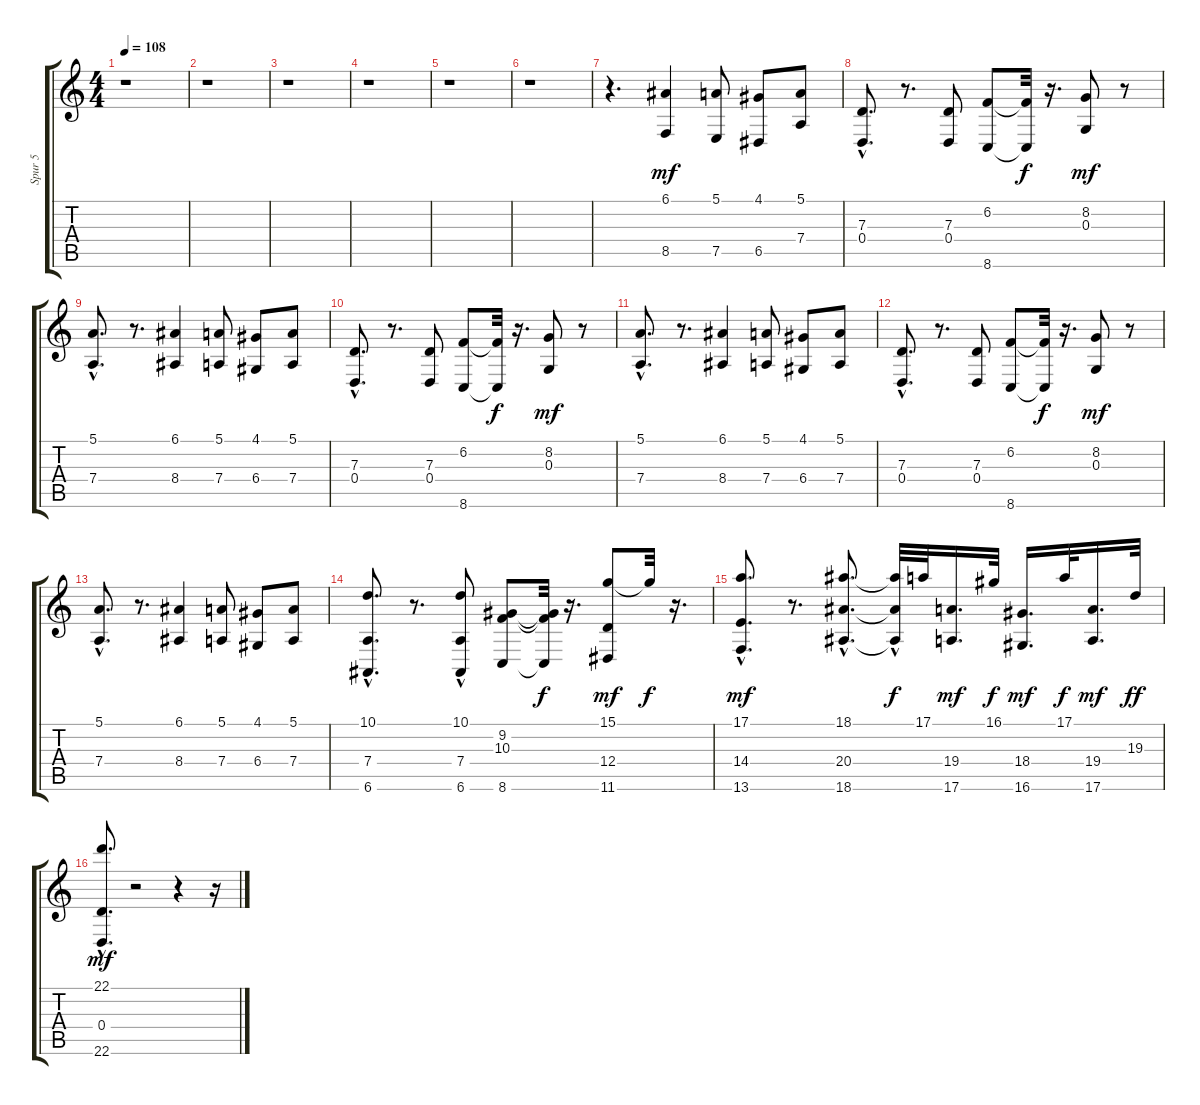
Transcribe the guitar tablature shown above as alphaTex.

\track ("Spur 5" "Spur 5") {instrument brasssection}
\staff {score tabs}
\tuning (E4 B3 G3 D3 A2 E2) {hide}
\ts (4 4)
\tempo 108
\clef g2
\ks c
r.1{dy f} |
r.1 |
r.1 |
r.1 |
r.1 |
r.1 |
r.4{d} (6.1 8.5).4{dy mf} (5.1 7.5).8 (4.1 6.5).8 (5.1 7.4).8 |
(7.3{hac} 0.4{hac}).8{d} r.8{d} (7.3 0.4).8 (6.2 8.6).8 (6.2{t} 8.6{t}).32{dy f} r.16{d} (8.2 0.3).8{dy mf} r.8 |
(5.1{hac} 7.4{hac}).8{d} r.8{d} (6.1 8.4).4 (5.1 7.4).8 (4.1 6.4).8 (5.1 7.4).8 |
(7.3{hac} 0.4{hac}).8{d} r.8{d} (7.3 0.4).8 (6.2 8.6).8 (6.2{t} 8.6{t}).32{dy f} r.16{d} (8.2 0.3).8{dy mf} r.8 |
(5.1{hac} 7.4{hac}).8{d} r.8{d} (6.1 8.4).4 (5.1 7.4).8 (4.1 6.4).8 (5.1 7.4).8 |
(7.3{hac} 0.4{hac}).8{d} r.8{d} (7.3 0.4).8 (6.2 8.6).8 (6.2{t} 8.6{t}).32{dy f} r.16{d} (8.2 0.3).8{dy mf} r.8 |
(5.1{hac} 7.4{hac}).8{d} r.8{d} (6.1 8.4).4 (5.1 7.4).8 (4.1 6.4).8 (5.1 7.4).8 |
(10.1 7.4{hac} 6.6{hac}).8{d} r.8{d} (10.1{hac} 7.4 6.6).8 (9.2 10.3 8.6).8 (9.2{t} 10.3{t} 8.6{t}).32{dy f} r.16{d} (15.1 12.4 11.6).8{dy mf} 15.1{t}.32{dy f} r.16{d} |
(17.1{hac} 14.4{hac} 13.6{hac}).8{d dy mf} r.8{d} (18.1{hac} 20.4{hac} 18.6{hac}).8{d} (18.1{t} 20.4{hac t} 18.6{hac t}).32{dy f} 17.1.32 (19.4 17.6).16{d dy mf} 16.1.32{dy f} (18.4 16.6).16{d dy mf} 17.1.32{dy f} (19.4 17.6).16{d dy mf} 19.3.32{dy ff} |
(22.1{hac} 0.4{hac} 22.6{hac}).8{d dy mf} r.2 r.4 r.16
